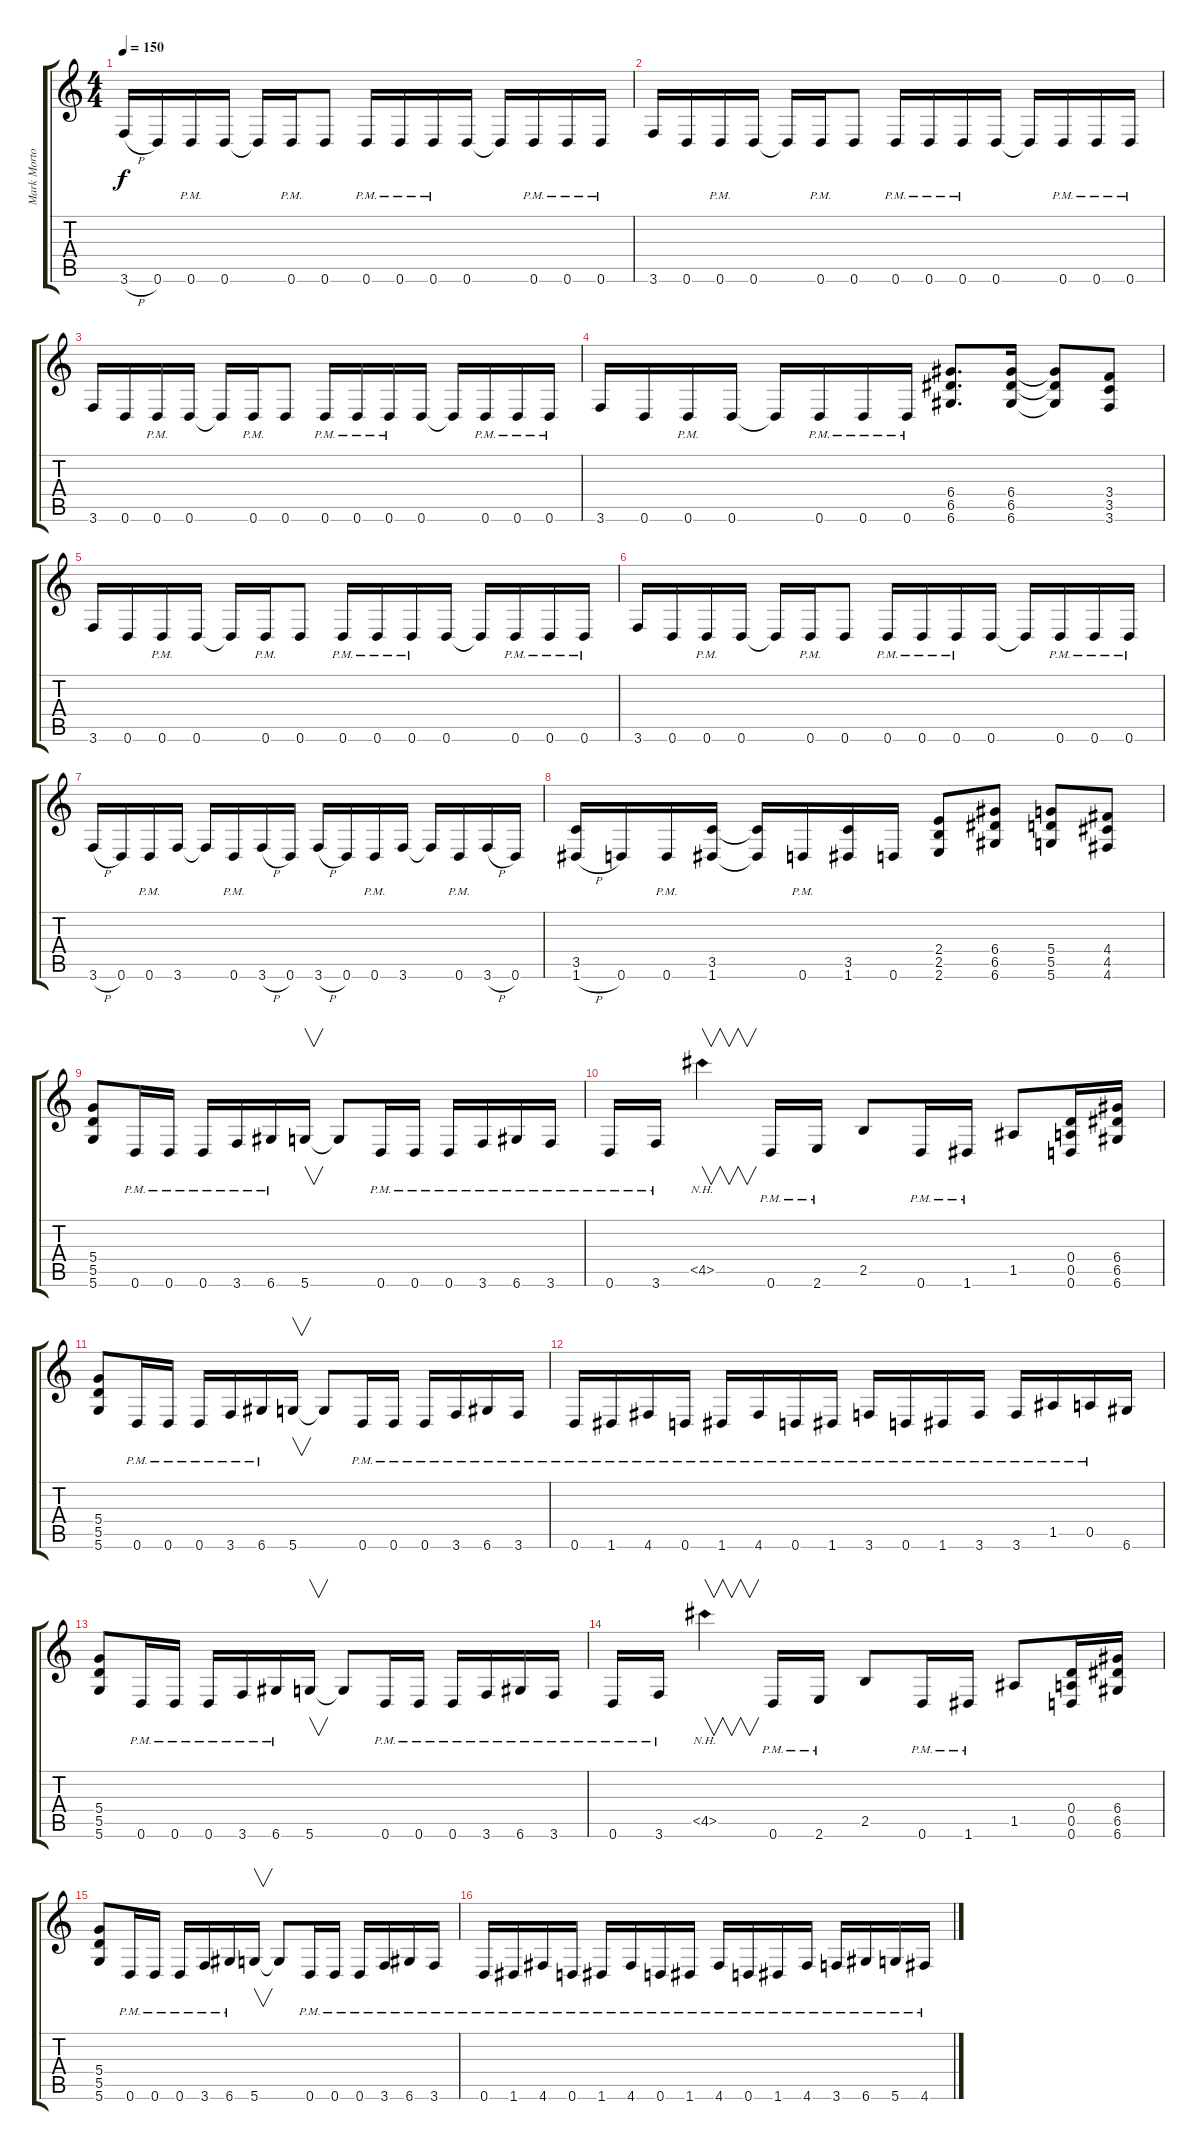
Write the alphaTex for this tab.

\track ("Mark Morton" "Mark Morto") {instrument distortionguitar}
\staff {score tabs}
\tuning (E4 B3 G3 D3 A2 D2) {hide}
\ts (4 4)
\tempo 150
\clef g2
\ks c
3.6{h}.16{dy f} 0.6.16 0.6{pm}.16 0.6.16 0.6{t}.16 0.6{pm}.16 0.6.8 0.6{pm}.16 0.6{pm}.16 0.6{pm}.16 0.6.16 0.6{t}.16 0.6{pm}.16 0.6{pm}.16 0.6{pm}.16 |
3.6.16 0.6.16 0.6{pm}.16 0.6.16 0.6{t}.16 0.6{pm}.16 0.6.8 0.6{pm}.16 0.6{pm}.16 0.6{pm}.16 0.6.16 0.6{t}.16 0.6{pm}.16 0.6{pm}.16 0.6{pm}.16 |
3.6.16 0.6.16 0.6{pm}.16 0.6.16 0.6{t}.16 0.6{pm}.16 0.6.8 0.6{pm}.16 0.6{pm}.16 0.6{pm}.16 0.6.16 0.6{t}.16 0.6{pm}.16 0.6{pm}.16 0.6{pm}.16 |
3.6.16 0.6.16 0.6{pm}.16 0.6.16 0.6{t}.16 0.6{pm}.16 0.6{pm}.16 0.6{pm}.16 (6.4 6.5 6.6).8{d} (6.4 6.5 6.6).16 (6.4{t} 6.5{t} 6.6{t}).8 (3.4 3.5 3.6).8 |
3.6.16 0.6.16 0.6{pm}.16 0.6.16 0.6{t}.16 0.6{pm}.16 0.6.8 0.6{pm}.16 0.6{pm}.16 0.6{pm}.16 0.6.16 0.6{t}.16 0.6{pm}.16 0.6{pm}.16 0.6{pm}.16 |
3.6.16 0.6.16 0.6{pm}.16 0.6.16 0.6{t}.16 0.6{pm}.16 0.6.8 0.6{pm}.16 0.6{pm}.16 0.6{pm}.16 0.6.16 0.6{t}.16 0.6{pm}.16 0.6{pm}.16 0.6{pm}.16 |
3.6{h}.16 0.6.16 0.6{pm}.16 3.6.16 3.6{t}.16 0.6{pm}.16 3.6{h}.16 0.6.16 3.6{h}.16 0.6.16 0.6{pm}.16 3.6.16 3.6{t}.16 0.6{pm}.16 3.6{h}.16 0.6.16 |
(3.5 1.6{h}).16 0.6.16 0.6{pm}.16 (3.5 1.6).16 (3.5{t} 1.6{t}).16 0.6{pm}.16 (3.5 1.6).16 0.6.16 (2.4 2.5 2.6).8 (6.4 6.5 6.6).8 (5.4 5.5 5.6).8 (4.4 4.5 4.6).8 |
(5.4 5.5 5.6).8 0.6{pm}.16 0.6{pm}.16 0.6{pm}.16 3.6{pm}.16 6.6{pm}.16 5.6.16{v} 5.6{t}.8 0.6{pm}.16 0.6{pm}.16 0.6{pm}.16 3.6{pm}.16 6.6{pm}.16 3.6{pm}.16 |
0.6{pm}.16 3.6{pm}.16 4.5{nh}.4{v} 0.6{pm}.16 2.6{pm}.16 2.5.8 0.6{pm}.16 1.6{pm}.16 1.5.8 (0.4 0.5 0.6).16 (6.4 6.5 6.6).16 |
(5.4 5.5 5.6).8 0.6{pm}.16 0.6{pm}.16 0.6{pm}.16 3.6{pm}.16 6.6{pm}.16 5.6.16{v} 5.6{t}.8 0.6{pm}.16 0.6{pm}.16 0.6{pm}.16 3.6{pm}.16 6.6{pm}.16 3.6{pm}.16 |
0.6{pm}.16 1.6{pm}.16 4.6{pm}.16 0.6{pm}.16 1.6{pm}.16 4.6{pm}.16 0.6{pm}.16 1.6{pm}.16 3.6{pm}.16 0.6{pm}.16 1.6{pm}.16 3.6{pm}.16 3.6{pm}.16 1.5{pm}.16 0.5{pm}.16 6.6.16 |
(5.4 5.5 5.6).8 0.6{pm}.16 0.6{pm}.16 0.6{pm}.16 3.6{pm}.16 6.6{pm}.16 5.6.16{v} 5.6{t}.8 0.6{pm}.16 0.6{pm}.16 0.6{pm}.16 3.6{pm}.16 6.6{pm}.16 3.6{pm}.16 |
0.6{pm}.16 3.6{pm}.16 4.5{nh}.4{v} 0.6{pm}.16 2.6{pm}.16 2.5.8 0.6{pm}.16 1.6{pm}.16 1.5.8 (0.4 0.5 0.6).16 (6.4 6.5 6.6).16 |
(5.4 5.5 5.6).8 0.6{pm}.16 0.6{pm}.16 0.6{pm}.16 3.6{pm}.16 6.6{pm}.16 5.6.16{v} 5.6{t}.8 0.6{pm}.16 0.6{pm}.16 0.6{pm}.16 3.6{pm}.16 6.6{pm}.16 3.6{pm}.16 |
0.6{pm}.16 1.6{pm}.16 4.6{pm}.16 0.6{pm}.16 1.6{pm}.16 4.6{pm}.16 0.6{pm}.16 1.6{pm}.16 4.6{pm}.16 0.6{pm}.16 1.6{pm}.16 4.6{pm}.16 3.6{pm}.16 6.6{pm}.16 5.6{pm}.16 4.6{pm}.16
